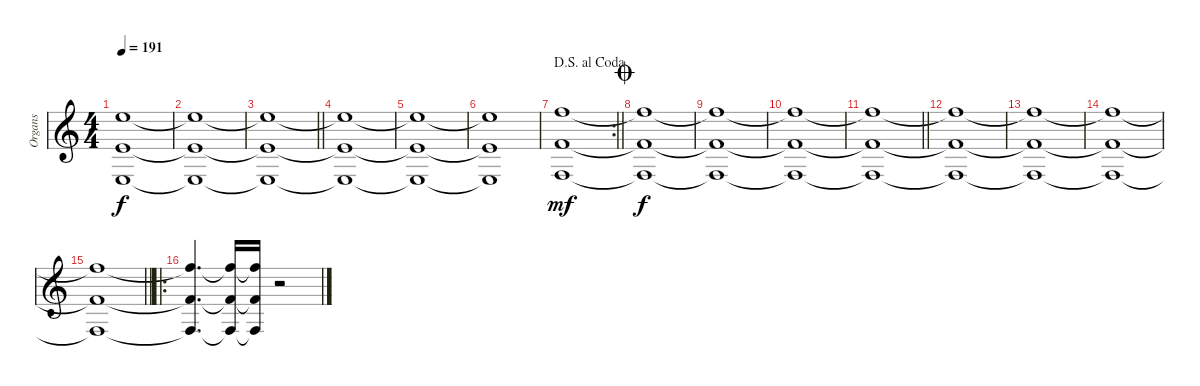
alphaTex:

\track ("Organs" "Organs") {instrument rockorgan}
\staff {score}
\tuning (E4 B3 G3 D3 A2 E2 B1) {hide}
\ts (4 4)
\tempo 191
\clef g2
\ks c
(12.1{t} 14.4{t} 12.6{t}).1{dy f} |
(12.1{t} 14.4{t} 12.6{t}).1 |
\barLineRight lightlight
(12.1{t} 14.4{t} 12.6{t}).1 |
(12.1{t} 14.4{t} 12.6{t}).1 |
(12.1{t} 14.4{t} 12.6{t}).1 |
(12.1{t} 14.4{t} 12.6{t}).1 |
\rc 2
\jump dalsegnoalcoda
\barLineRight lightlight
(13.1 15.4 13.6).1{dy mf} |
\jump coda
(13.1{t} 15.4{t} 13.6{t}).1{dy f} |
(13.1{t} 15.4{t} 13.6{t}).1 |
(13.1{t} 15.4{t} 13.6{t}).1 |
\barLineRight lightlight
(13.1{t} 15.4{t} 13.6{t}).1 |
(13.1{t} 15.4{t} 13.6{t}).1 |
(13.1{t} 15.4{t} 13.6{t}).1 |
(13.1{t} 15.4{t} 13.6{t}).1 |
\barLineRight lightlight
(13.1{t} 15.4{t} 13.6{t}).1 |
\ro
(13.1{t} 15.4{t} 13.6{t}).4{d} (13.1{t} 15.4{t} 13.6{t}).16 (13.1{t} 15.4{t} 13.6{t}).16 r.2
